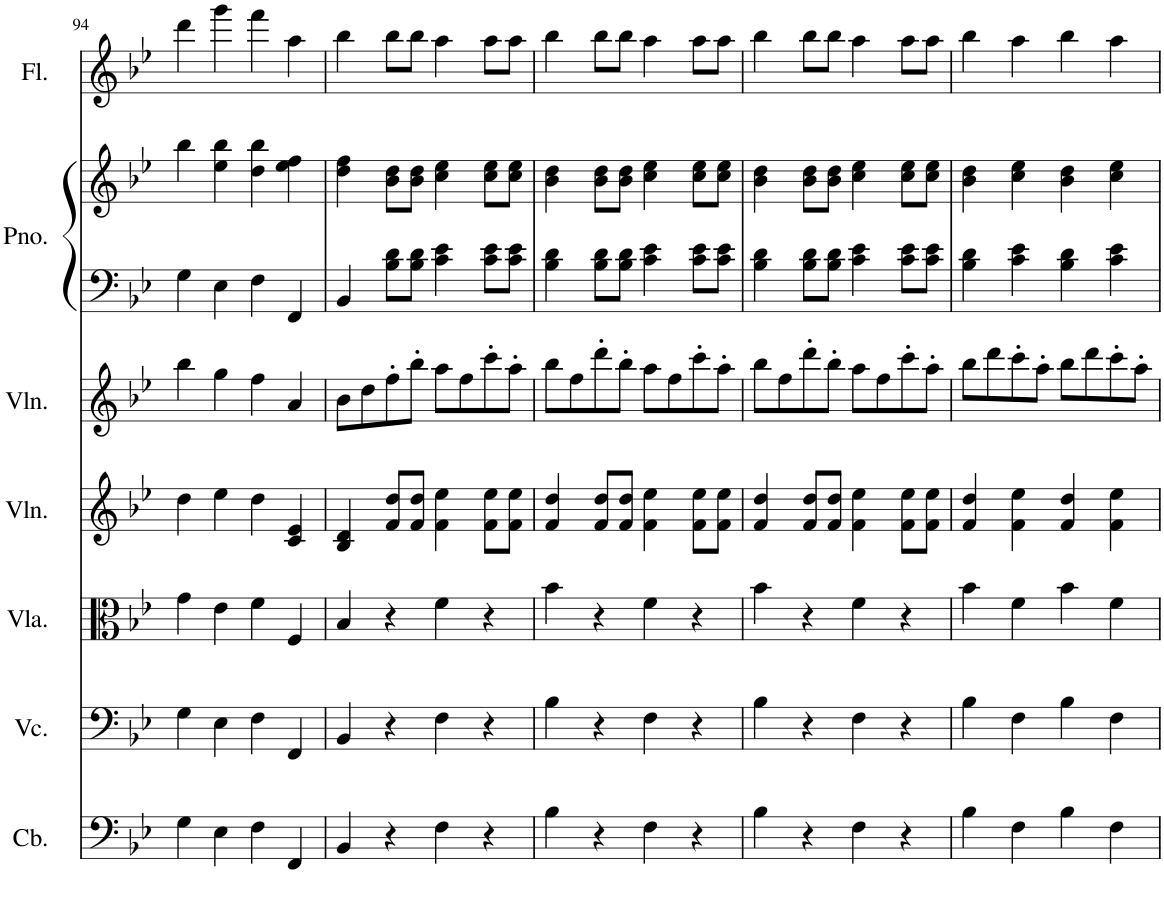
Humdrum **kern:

**kern	**kern	**kern	**kern	**kern	**kern	**kern	**kern
*part7	*part6	*part5	*part4	*part3	*part2	*part2	*part1
*staff8	*staff7	*staff6	*staff5	*staff4	*staff3	*staff2	*staff1
*I"Contrabass	*I"Violoncello	*I"Viola	*I"Violin	*I"Violin	*I"Piano	*	*I"Flute
*I'Cb.	*I'Vc.	*I'Vla.	*I'Vln.	*I'Vln.	*I'Pno.	*	*I'Fl.
!!LO:PB:g=z
*clefF4	*clefF4	*clefC3	*clefG2	*clefG2	*clefF4	*clefG2	*clefG2
*Trd7c12	*	*	*	*	*	*	*
*k[b-e-]	*k[b-e-]	*k[b-e-]	*k[b-e-]	*k[b-e-]	*k[b-e-]	*k[b-e-]	*k[b-e-]
*M2/2	*M2/2	*M2/2	*M2/2	*M2/2	*M2/2	*M2/2	*M2/2
*met(c|)	*met(c|)	*met(c|)	*met(c|)	*met(c|)	*met(c|)	*met(c|)	*met(c|)
=94	=94	=94	=94	=94	=94	=94	=94
4G\	4G\	4g\	4dd\	4bb-\	4G\	4bb-\	4ddd\
4E-\	4E-\	4e-\	4ee-\	4gg\	4E-\	4ee-\ 4bb-\	4ggg\
4F\	4F\	4f\	4dd\	4ff\	4F\	4dd\ 4bb-\	4fff\
4FF/	4FF/	4F/	4c/ 4e-/	4a/	4FF/	4ee-\ 4ff\	4aa\
=95	=95	=95	=95	=95	=95	=95	=95
4BB-/	4BB-/	4B-/	4B-/ 4d/	8b-\L	4BB-/	4dd\ 4ff\	4bb-\
.	.	.	.	8dd\	.	.	.
4r	4r	4r	8f/ 8dd/L	8ff'\	8B-\ 8d\L	8b-\ 8dd\L	8bb-\L
.	.	.	8f/ 8dd/J	8bb-'\J	8B-\ 8d\J	8b-\ 8dd\J	8bb-\J
4F\	4F\	4f\	4f\ 4ee-\	8aa\L	4c\ 4e-\	4cc\ 4ee-\	4aa\
.	.	.	.	8ff\	.	.	.
4r	4r	4r	8f\ 8ee-\L	8ccc'\	8c\ 8e-\L	8cc\ 8ee-\L	8aa\L
.	.	.	8f\ 8ee-\J	8aa'\J	8c\ 8e-\J	8cc\ 8ee-\J	8aa\J
=96	=96	=96	=96	=96	=96	=96	=96
4B-\	4B-\	4b-\	4f/ 4dd/	8bb-\L	4B-\ 4d\	4b-\ 4dd\	4bb-\
.	.	.	.	8ff\	.	.	.
4r	4r	4r	8f/ 8dd/L	8ddd'\	8B-\ 8d\L	8b-\ 8dd\L	8bb-\L
.	.	.	8f/ 8dd/J	8bb-'\J	8B-\ 8d\J	8b-\ 8dd\J	8bb-\J
4F\	4F\	4f\	4f\ 4ee-\	8aa\L	4c\ 4e-\	4cc\ 4ee-\	4aa\
.	.	.	.	8ff\	.	.	.
4r	4r	4r	8f\ 8ee-\L	8ccc'\	8c\ 8e-\L	8cc\ 8ee-\L	8aa\L
.	.	.	8f\ 8ee-\J	8aa'\J	8c\ 8e-\J	8cc\ 8ee-\J	8aa\J
=97	=97	=97	=97	=97	=97	=97	=97
4B-\	4B-\	4b-\	4f/ 4dd/	8bb-\L	4B-\ 4d\	4b-\ 4dd\	4bb-\
.	.	.	.	8ff\	.	.	.
4r	4r	4r	8f/ 8dd/L	8ddd'\	8B-\ 8d\L	8b-\ 8dd\L	8bb-\L
.	.	.	8f/ 8dd/J	8bb-'\J	8B-\ 8d\J	8b-\ 8dd\J	8bb-\J
4F\	4F\	4f\	4f\ 4ee-\	8aa\L	4c\ 4e-\	4cc\ 4ee-\	4aa\
.	.	.	.	8ff\	.	.	.
4r	4r	4r	8f\ 8ee-\L	8ccc'\	8c\ 8e-\L	8cc\ 8ee-\L	8aa\L
.	.	.	8f\ 8ee-\J	8aa'\J	8c\ 8e-\J	8cc\ 8ee-\J	8aa\J
=98	=98	=98	=98	=98	=98	=98	=98
4B-\	4B-\	4b-\	4f/ 4dd/	8bb-\L	4B-\ 4d\	4b-\ 4dd\	4bb-\
.	.	.	.	8ddd\	.	.	.
4F\	4F\	4f\	4f\ 4ee-\	8ccc'\	4c\ 4e-\	4cc\ 4ee-\	4aa\
.	.	.	.	8aa'\J	.	.	.
4B-\	4B-\	4b-\	4f/ 4dd/	8bb-\L	4B-\ 4d\	4b-\ 4dd\	4bb-\
.	.	.	.	8ddd\	.	.	.
4F\	4F\	4f\	4f\ 4ee-\	8ccc'\	4c\ 4e-\	4cc\ 4ee-\	4aa\
.	.	.	.	8aa'\J	.	.	.
=	=	=	=	=	=	=	=
*-	*-	*-	*-	*-	*-	*-	*-
